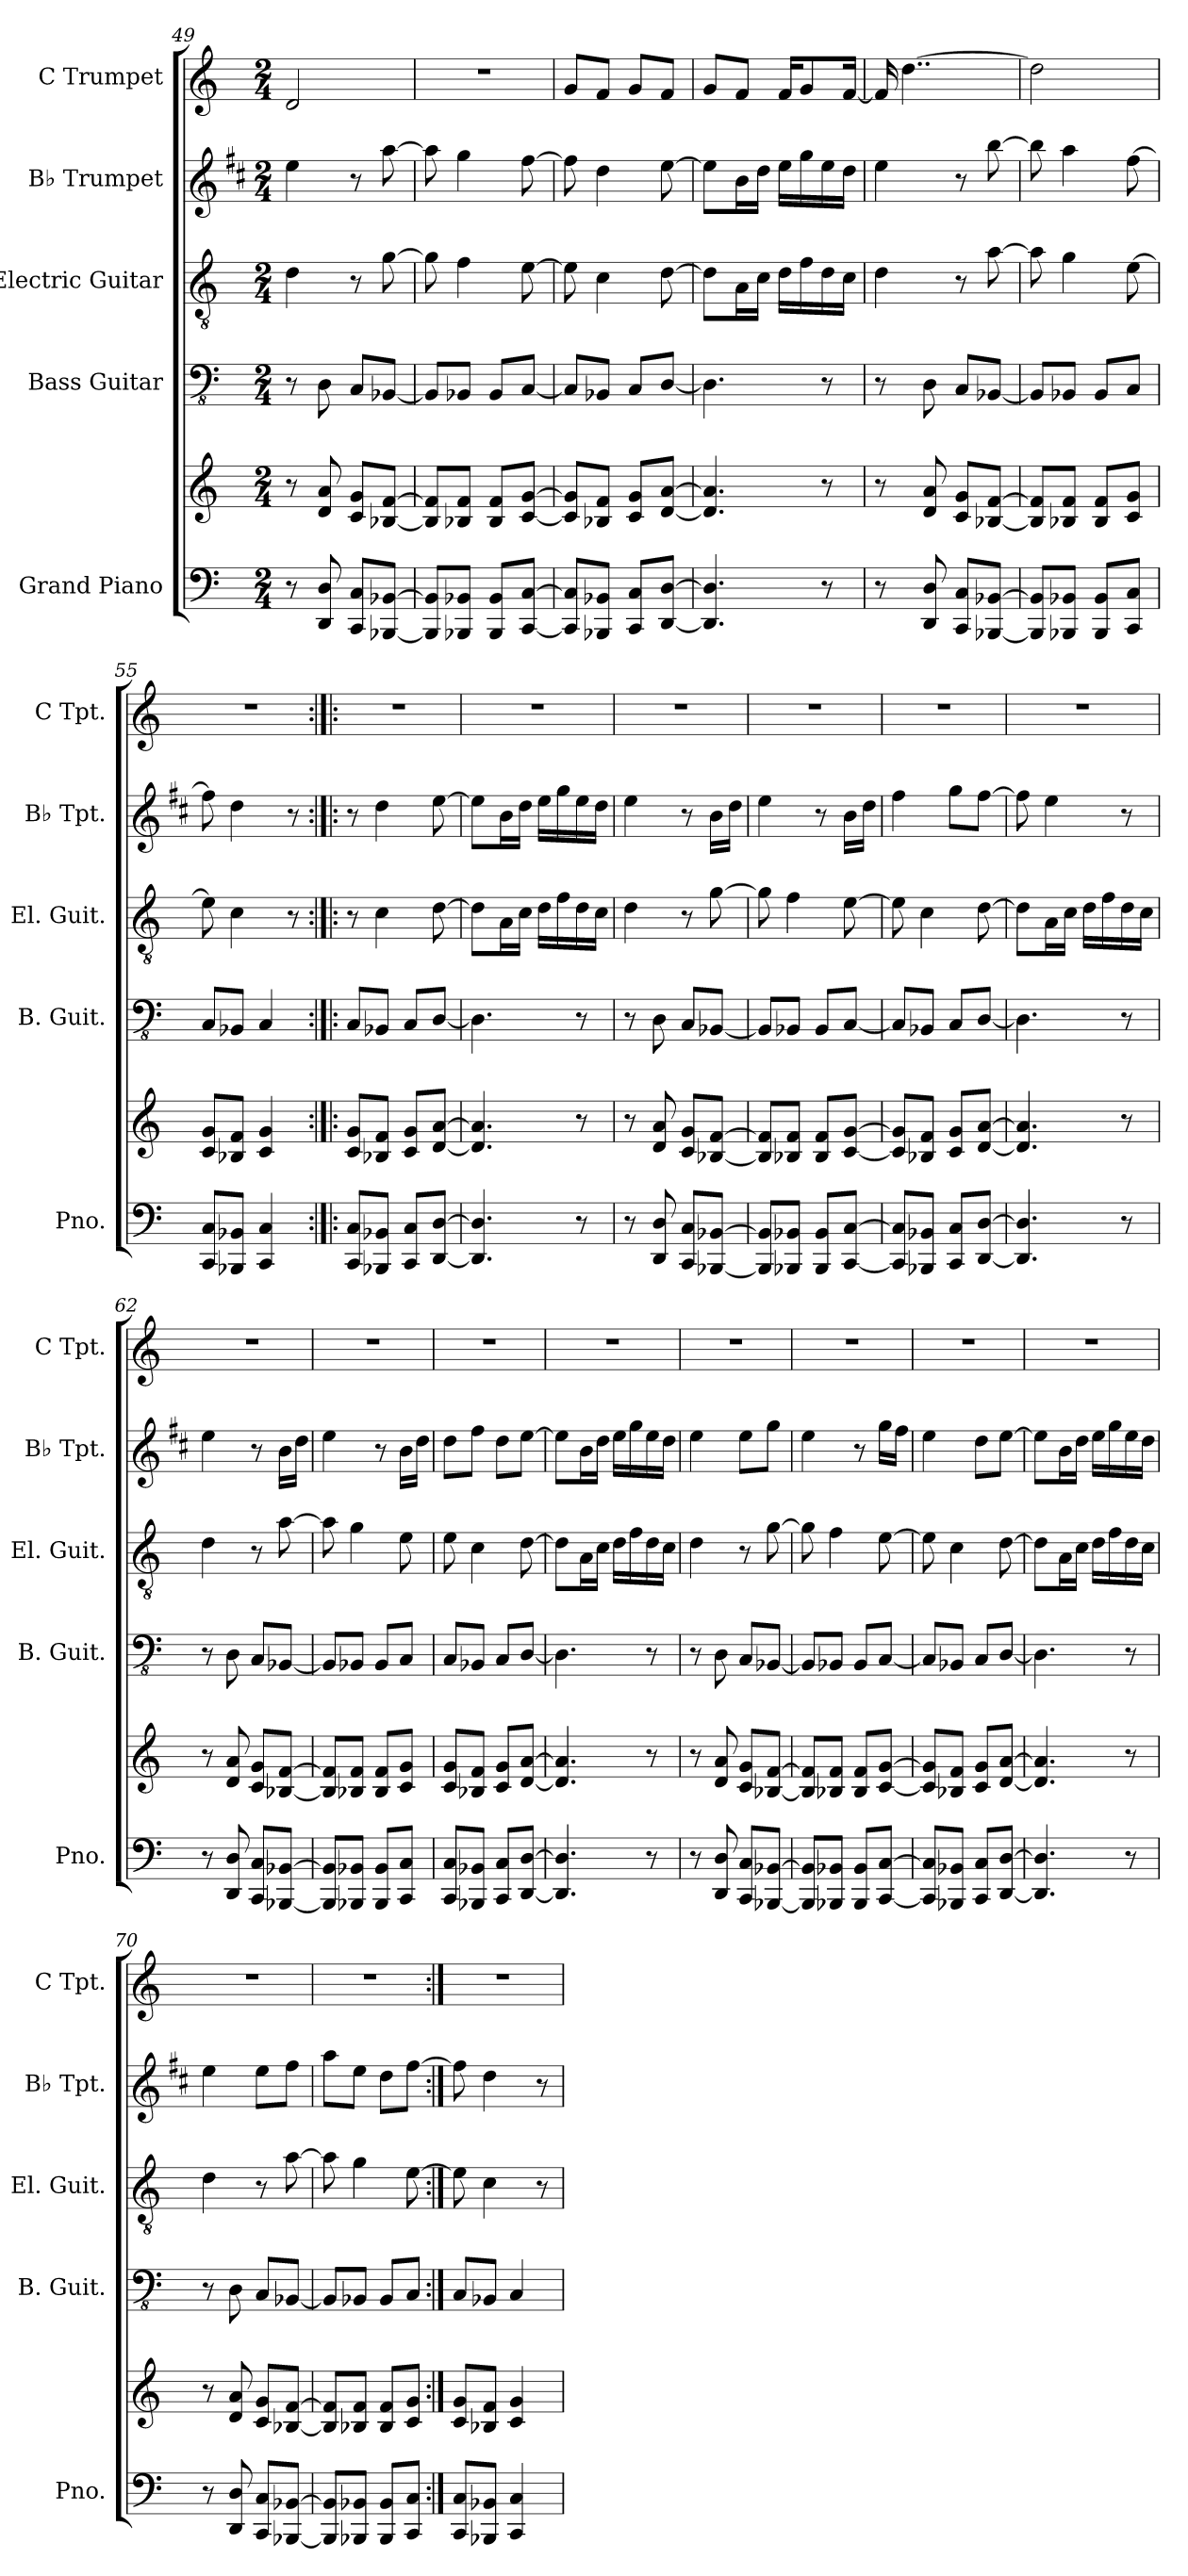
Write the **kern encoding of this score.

**kern	**kern	**kern	**kern	**kern	**kern
*part5	*part5	*part4	*part3	*part2	*part1
*staff6	*staff5	*staff4	*staff3	*staff2	*staff1
*I"Grand Piano	*	*I"Bass Guitar	*I"Electric Guitar	*I"B♭ Trumpet	*I"C Trumpet
*I'Pno.	*	*I'B. Guit.	*I'El. Guit.	*I'B♭ Tpt.	*I'C Tpt.
*clefF4	*clefG2	*clefFv4	*clefGv2	*clefG2	*clefG2
*	*	*	*	*ITrd1c2	*
*k[]	*k[]	*k[]	*k[]	*k[]	*k[]
*M2/4	*M2/4	*M2/4	*M2/4	*M2/4	*M2/4
=49	=49	=49	=49	=49	=49
8r	8r	8r	4d\	4dd\	2d/
8DD/ 8D/	8d/ 8a/	8DD\	.	.	.
8CC/ 8C/L	8c/ 8g/L	8CC/L	8r	8r	.
[8BBB-X/ [8BB-X/J	[8B-X/ [8f/J	[8BBB-X/J	[8g\	[8gg\	.
=50	=50	=50	=50	=50	=50
8BBB-/] 8BB-/]L	8B-/] 8f/]L	8BBB-/L]	8g\]	8gg\]	2r
8BBB-X/ 8BB-X/J	8B-X/ 8f/J	8BBB-X/J	4f\	4ff\	.
8BBB-/ 8BB-/L	8B-/ 8f/L	8BBB-/L	.	.	.
[8CC/ [8C/J	[8c/ [8g/J	[8CC/J	[8e\	[8ee\	.
!!LO:PB:g=z
=51	=51	=51	=51	=51	=51
8CC/] 8C/]L	8c/] 8g/]L	8CC/L]	8e\]	8ee\]	8g/L
8BBB-X/ 8BB-X/J	8B-X/ 8f/J	8BBB-X/J	4c\	4cc\	8f/J
8CC/ 8C/L	8c/ 8g/L	8CC/L	.	.	8g/L
[8DD/ [8D/J	[8d/ [8a/J	[8DD/J	[8d\	[8dd\	8f/J
=52	=52	=52	=52	=52	=52
4.DD/] 4.D/]	4.d/] 4.a/]	4.DD\]	8d\L]	8dd\L]	8g/L
.	.	.	16A\L	16a\L	8f/J
.	.	.	16c\JJ	16cc\JJ	.
.	.	.	16d\LL	16dd\LL	16f/KL
.	.	.	16f\	16ff\	8g/
8r	8r	8r	16d\	16dd\	.
.	.	.	16c\JJ	16cc\JJ	[16f/Jk
=53	=53	=53	=53	=53	=53
8r	8r	8r	4d\	4dd\	16f/]
.	.	.	.	.	[4..dd\
8DD/ 8D/	8d/ 8a/	8DD\	.	.	.
8CC/ 8C/L	8c/ 8g/L	8CC/L	8r	8r	.
[8BBB-X/ [8BB-X/J	[8B-X/ [8f/J	[8BBB-X/J	[8a\	[8aa\	.
=54	=54	=54	=54	=54	=54
8BBB-/] 8BB-/]L	8B-/] 8f/]L	8BBB-/L]	8a\]	8aa\]	2dd\]
8BBB-X/ 8BB-X/J	8B-X/ 8f/J	8BBB-X/J	4g\	4gg\	.
8BBB-/ 8BB-/L	8B-/ 8f/L	8BBB-/L	.	.	.
8CC/ 8C/J	8c/ 8g/J	8CC/J	[8e\	[8ee\	.
=55	=55	=55	=55	=55	=55
8CC/ 8C/L	8c/ 8g/L	8CC/L	8e\]	8ee\]	2r
8BBB-X/ 8BB-X/J	8B-X/ 8f/J	8BBB-X/J	4c\	4cc\	.
4CC/ 4C/	4c/ 4g/	4CC/	.	.	.
.	.	.	8r	8r	.
=56:|!|:	=56:|!|:	=56:|!|:	=56:|!|:	=56:|!|:	=56:|!|:
8CC/ 8C/L	8c/ 8g/L	8CC/L	8r	8r	2r
8BBB-X/ 8BB-X/J	8B-X/ 8f/J	8BBB-X/J	4c\	4cc\	.
8CC/ 8C/L	8c/ 8g/L	8CC/L	.	.	.
[8DD/ [8D/J	[8d/ [8a/J	[8DD/J	[8d\	[8dd\	.
!!LO:LB:g=z
=57	=57	=57	=57	=57	=57
4.DD/] 4.D/]	4.d/] 4.a/]	4.DD\]	8d\L]	8dd\L]	2r
.	.	.	16A\L	16a\L	.
.	.	.	16c\JJ	16cc\JJ	.
.	.	.	16d\LL	16dd\LL	.
.	.	.	16f\	16ff\	.
8r	8r	8r	16d\	16dd\	.
.	.	.	16c\JJ	16cc\JJ	.
=58	=58	=58	=58	=58	=58
8r	8r	8r	4d\	4dd\	2r
8DD/ 8D/	8d/ 8a/	8DD\	.	.	.
8CC/ 8C/L	8c/ 8g/L	8CC/L	8r	8r	.
[8BBB-X/ [8BB-X/J	[8B-X/ [8f/J	[8BBB-X/J	[8g\	16a\LL	.
.	.	.	.	16cc\JJ	.
=59	=59	=59	=59	=59	=59
8BBB-/] 8BB-/]L	8B-/] 8f/]L	8BBB-/L]	8g\]	4dd\	2r
8BBB-X/ 8BB-X/J	8B-X/ 8f/J	8BBB-X/J	4f\	.	.
8BBB-/ 8BB-/L	8B-/ 8f/L	8BBB-/L	.	8r	.
[8CC/ [8C/J	[8c/ [8g/J	[8CC/J	[8e\	16a\LL	.
.	.	.	.	16cc\JJ	.
=60	=60	=60	=60	=60	=60
8CC/] 8C/]L	8c/] 8g/]L	8CC/L]	8e\]	4ee\	2r
8BBB-X/ 8BB-X/J	8B-X/ 8f/J	8BBB-X/J	4c\	.	.
8CC/ 8C/L	8c/ 8g/L	8CC/L	.	8ff\L	.
[8DD/ [8D/J	[8d/ [8a/J	[8DD/J	[8d\	[8ee\J	.
=61	=61	=61	=61	=61	=61
4.DD/] 4.D/]	4.d/] 4.a/]	4.DD\]	8d\L]	8ee\]	2r
.	.	.	16A\L	4dd\	.
.	.	.	16c\JJ	.	.
.	.	.	16d\LL	.	.
.	.	.	16f\	.	.
8r	8r	8r	16d\	8r	.
.	.	.	16c\JJ	.	.
!!LO:PB:g=z
=62	=62	=62	=62	=62	=62
8r	8r	8r	4d\	4dd\	2r
8DD/ 8D/	8d/ 8a/	8DD\	.	.	.
8CC/ 8C/L	8c/ 8g/L	8CC/L	8r	8r	.
[8BBB-X/ [8BB-X/J	[8B-X/ [8f/J	[8BBB-X/J	[8a\	16a\LL	.
.	.	.	.	16cc\JJ	.
=63	=63	=63	=63	=63	=63
8BBB-/] 8BB-/]L	8B-/] 8f/]L	8BBB-/L]	8a\]	4dd\	2r
8BBB-X/ 8BB-X/J	8B-X/ 8f/J	8BBB-X/J	4g\	.	.
8BBB-/ 8BB-/L	8B-/ 8f/L	8BBB-/L	.	8r	.
8CC/ 8C/J	8c/ 8g/J	8CC/J	8e\	16a\LL	.
.	.	.	.	16cc\JJ	.
=64	=64	=64	=64	=64	=64
8CC/ 8C/L	8c/ 8g/L	8CC/L	8e\	8cc\L	2r
8BBB-X/ 8BB-X/J	8B-X/ 8f/J	8BBB-X/J	4c\	8ee\J	.
8CC/ 8C/L	8c/ 8g/L	8CC/L	.	8cc\L	.
[8DD/ [8D/J	[8d/ [8a/J	[8DD/J	[8d\	[8dd\J	.
=65	=65	=65	=65	=65	=65
4.DD/] 4.D/]	4.d/] 4.a/]	4.DD\]	8d\L]	8dd\L]	2r
.	.	.	16A\L	16a\L	.
.	.	.	16c\JJ	16cc\JJ	.
.	.	.	16d\LL	16dd\LL	.
.	.	.	16f\	16ff\	.
8r	8r	8r	16d\	16dd\	.
.	.	.	16c\JJ	16cc\JJ	.
=66	=66	=66	=66	=66	=66
8r	8r	8r	4d\	4dd\	2r
8DD/ 8D/	8d/ 8a/	8DD\	.	.	.
8CC/ 8C/L	8c/ 8g/L	8CC/L	8r	8dd\L	.
[8BBB-X/ [8BB-X/J	[8B-X/ [8f/J	[8BBB-X/J	[8g\	8ff\J	.
!!LO:LB:g=z
=67	=67	=67	=67	=67	=67
8BBB-/] 8BB-/]L	8B-/] 8f/]L	8BBB-/L]	8g\]	4dd\	2r
8BBB-X/ 8BB-X/J	8B-X/ 8f/J	8BBB-X/J	4f\	.	.
8BBB-/ 8BB-/L	8B-/ 8f/L	8BBB-/L	.	8r	.
[8CC/ [8C/J	[8c/ [8g/J	[8CC/J	[8e\	16ff\LL	.
.	.	.	.	16ee\JJ	.
=68	=68	=68	=68	=68	=68
8CC/] 8C/]L	8c/] 8g/]L	8CC/L]	8e\]	4dd\	2r
8BBB-X/ 8BB-X/J	8B-X/ 8f/J	8BBB-X/J	4c\	.	.
8CC/ 8C/L	8c/ 8g/L	8CC/L	.	8cc\L	.
[8DD/ [8D/J	[8d/ [8a/J	[8DD/J	[8d\	[8dd\J	.
=69	=69	=69	=69	=69	=69
4.DD/] 4.D/]	4.d/] 4.a/]	4.DD\]	8d\L]	8dd\L]	2r
.	.	.	16A\L	16a\L	.
.	.	.	16c\JJ	16cc\JJ	.
.	.	.	16d\LL	16dd\LL	.
.	.	.	16f\	16ff\	.
8r	8r	8r	16d\	16dd\	.
.	.	.	16c\JJ	16cc\JJ	.
=70	=70	=70	=70	=70	=70
8r	8r	8r	4d\	4dd\	2r
8DD/ 8D/	8d/ 8a/	8DD\	.	.	.
8CC/ 8C/L	8c/ 8g/L	8CC/L	8r	8dd\L	.
[8BBB-X/ [8BB-X/J	[8B-X/ [8f/J	[8BBB-X/J	[8a\	8ee\J	.
=71	=71	=71	=71	=71	=71
8BBB-/] 8BB-/]L	8B-/] 8f/]L	8BBB-/L]	8a\]	8gg\L	2r
8BBB-X/ 8BB-X/J	8B-X/ 8f/J	8BBB-X/J	4g\	8dd\J	.
8BBB-/ 8BB-/L	8B-/ 8f/L	8BBB-/L	.	8cc\L	.
8CC/ 8C/J	8c/ 8g/J	8CC/J	[8e\	[8ee\J	.
=72:|!	=72:|!	=72:|!	=72:|!	=72:|!	=72:|!
8CC/ 8C/L	8c/ 8g/L	8CC/L	8e\]	8ee\]	2r
8BBB-X/ 8BB-X/J	8B-X/ 8f/J	8BBB-X/J	4c\	4cc\	.
4CC/ 4C/	4c/ 4g/	4CC/	.	.	.
.	.	.	8r	8r	.
=	=	=	=	=	=
*-	*-	*-	*-	*-	*-
